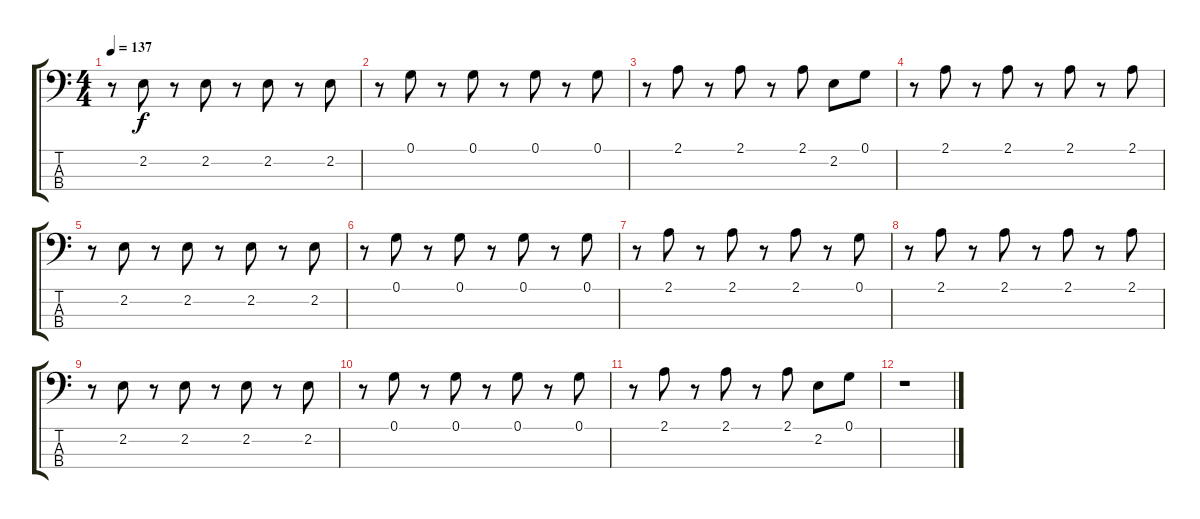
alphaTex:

\track "" {instrument electricbassfinger}
\staff {score tabs}
\tuning (G2 D2 A1 E1) {hide}
\ts (4 4)
\tempo 137
\clef f4
\ks c
r.8{dy f} 2.2.8 r.8 2.2.8 r.8 2.2.8 r.8 2.2.8 |
r.8 0.1.8 r.8 0.1.8 r.8 0.1.8 r.8 0.1.8 |
r.8 2.1.8 r.8 2.1.8 r.8 2.1.8 2.2.8 0.1.8 |
r.8 2.1.8 r.8 2.1.8 r.8 2.1.8 r.8 2.1.8 |
r.8 2.2.8 r.8 2.2.8 r.8 2.2.8 r.8 2.2.8 |
r.8 0.1.8 r.8 0.1.8 r.8 0.1.8 r.8 0.1.8 |
r.8 2.1.8 r.8 2.1.8 r.8 2.1.8 r.8 0.1.8 |
r.8 2.1.8 r.8 2.1.8 r.8 2.1.8 r.8 2.1.8 |
r.8 2.2.8 r.8 2.2.8 r.8 2.2.8 r.8 2.2.8 |
r.8 0.1.8 r.8 0.1.8 r.8 0.1.8 r.8 0.1.8 |
r.8 2.1.8 r.8 2.1.8 r.8 2.1.8 2.2.8 0.1.8 |
r.1
